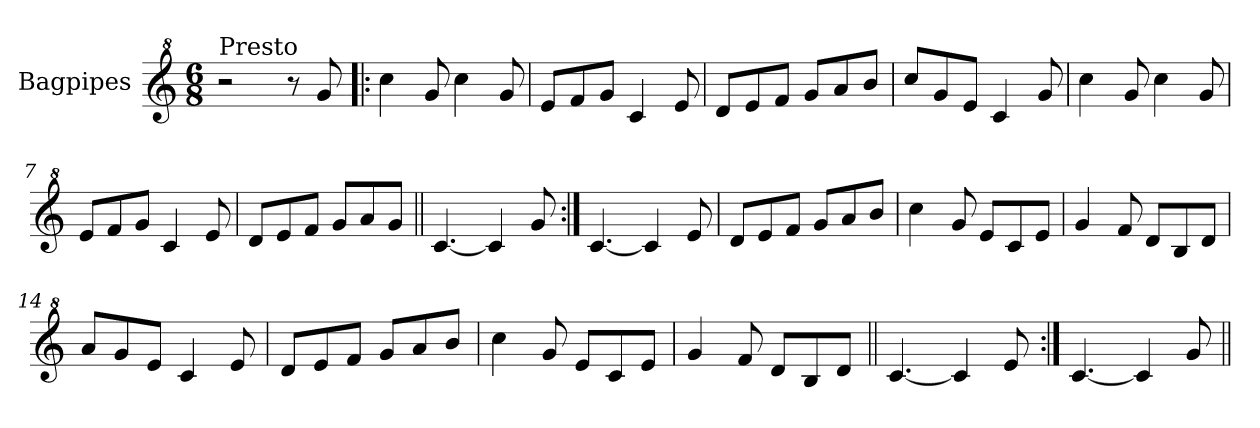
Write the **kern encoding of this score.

**kern
*part1
*staff1
*I"Bagpipes
*I'Bag
*clefG^2
*k[]
*C:
*M6/8
=1
!LO:TX:a:t=Presto
2r
8r
8gg/
=2!|:
4ccc\
8gg/
4ccc\
8gg/
=3
8ee/L
8ff/
8gg/J
4cc/
8ee/
=4
8dd/L
8ee/
8ff/J
8gg/L
8aa/
8bb/J
=5
8ccc/L
8gg/
8ee/J
4cc/
8gg/
=6
4ccc\
8gg/
4ccc\
8gg/
=7
8ee/L
8ff/
8gg/J
4cc/
8ee/
=8
8dd/L
8ee/
8ff/J
8gg/L
8aa/
8gg/J
!!LO:LB:g=z
=9||
[4.cc/
4cc/]
8gg/
=10:|!
[4.cc/
4cc/]
8ee/
=11
8dd/L
8ee/
8ff/J
8gg/L
8aa/
8bb/J
=12
4ccc\
8gg/
8ee/L
8cc/
8ee/J
=13
4gg/
8ff/
8dd/L
8b/
8dd/J
=14
8aa/L
8gg/
8ee/J
4cc/
8ee/
=15
8dd/L
8ee/
8ff/J
8gg/L
8aa/
8bb/J
=16
4ccc\
8gg/
8ee/L
8cc/
8ee/J
!!LO:LB:g=z
=17
4gg/
8ff/
8dd/L
8b/
8dd/J
=18||
[4.cc/
4cc/]
8ee/
=19:|!
[4.cc/
4cc/]
8gg/
=||
*-
